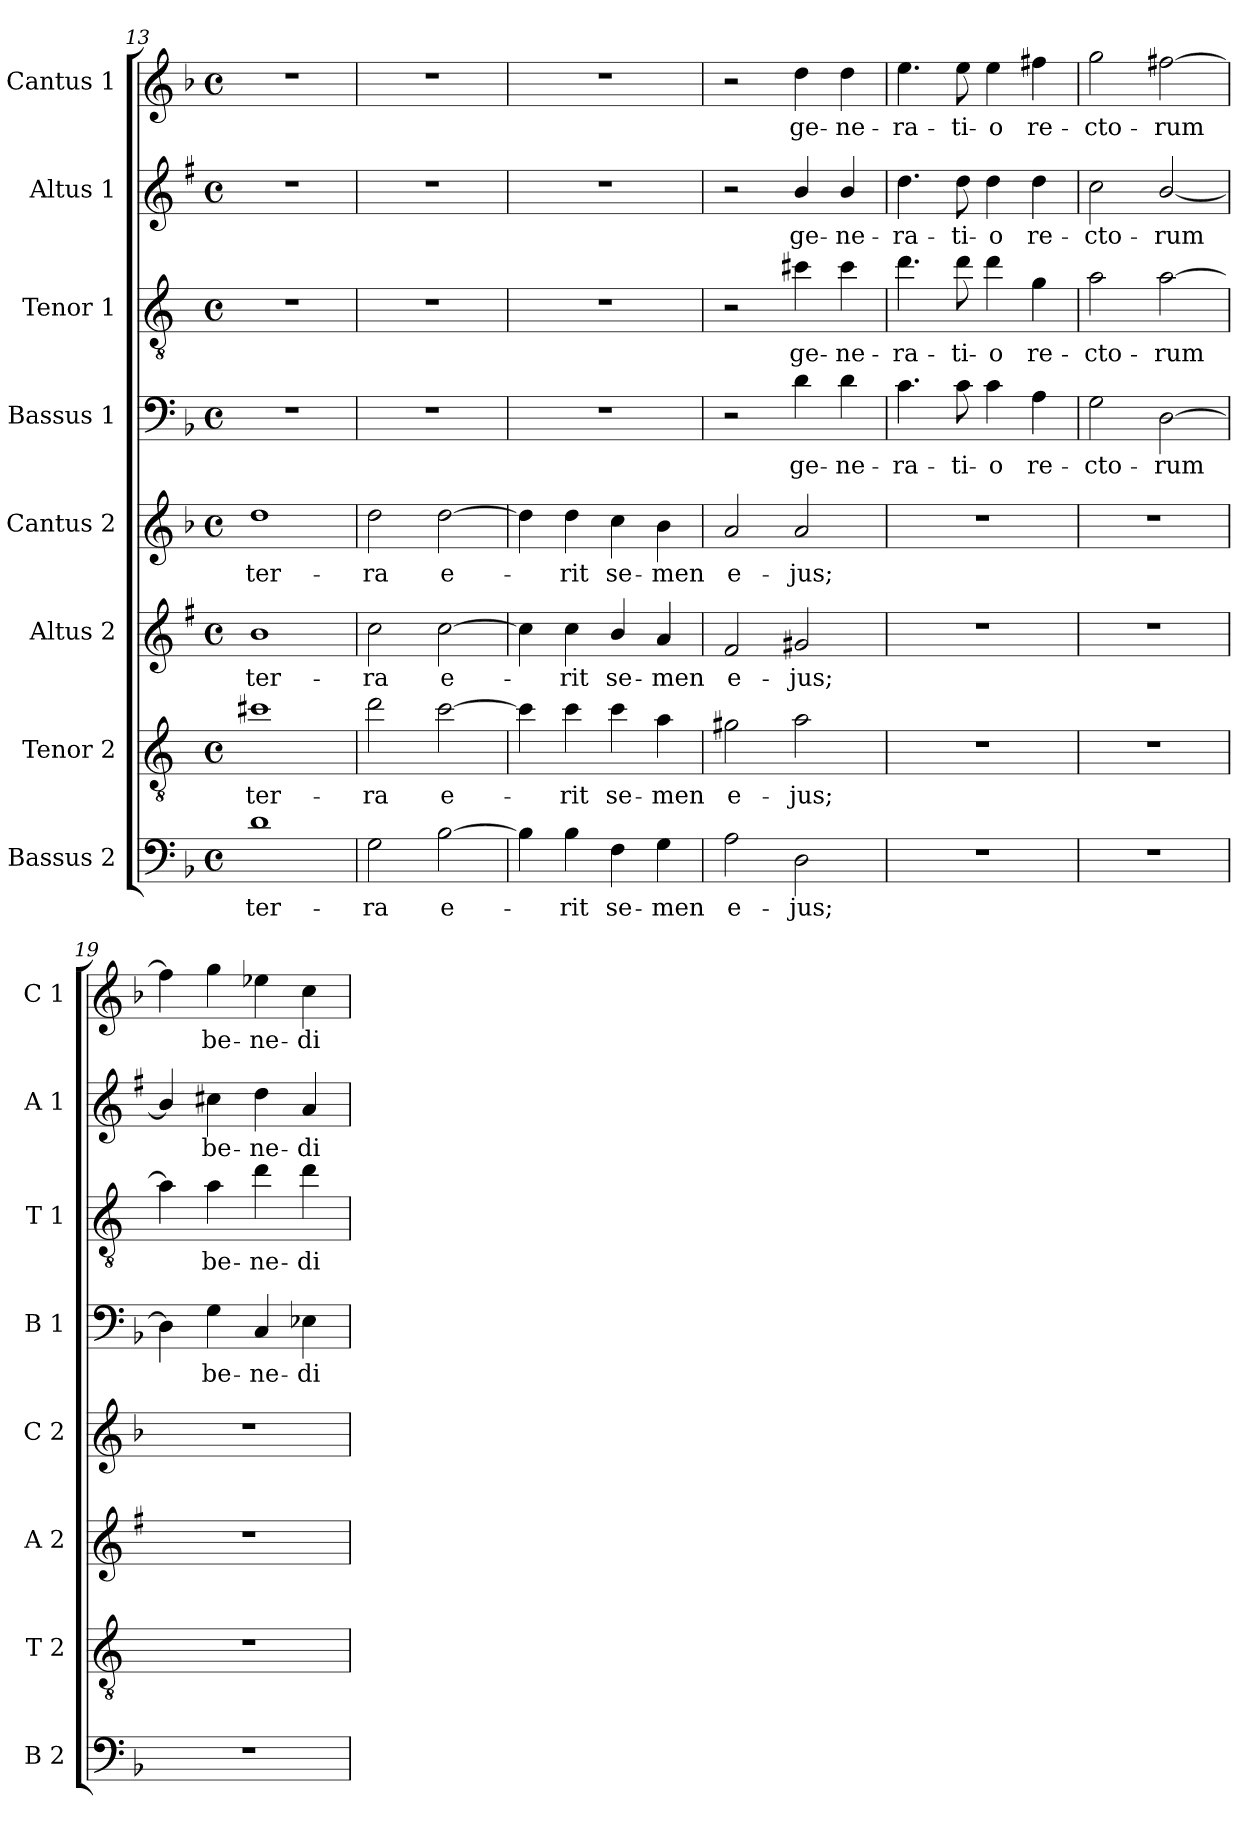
**kern	**text	**kern	**text	**kern	**text	**kern	**text	**kern	**text	**kern	**text	**kern	**text	**kern	**text
*part8	*part8	*part7	*part7	*part6	*part6	*part5	*part5	*part4	*part4	*part3	*part3	*part2	*part2	*part1	*part1
*staff8	*staff8	*staff7	*staff7	*staff6	*staff6	*staff5	*staff5	*staff4	*staff4	*staff3	*staff3	*staff2	*staff2	*staff1	*staff1
*I"Bassus 2	*	*I"Tenor 2	*	*I"Altus 2	*	*I"Cantus 2	*	*I"Bassus 1	*	*I"Tenor 1	*	*I"Altus 1	*	*I"Cantus 1	*
*I'B 2	*	*I'T 2	*	*I'A 2	*	*I'C 2	*	*I'B 1	*	*I'T 1	*	*I'A 1	*	*I'C 1	*
*clefF4	*	*clefGv2	*	*clefG2	*	*clefG2	*	*clefF4	*	*clefGv2	*	*clefG2	*	*clefG2	*
*	*	*ITrd4c7	*	*ITrd1c2	*	*	*	*	*	*ITrd4c7	*	*ITrd1c2	*	*	*
*k[b-]	*	*k[b-]	*	*k[b-]	*	*k[b-]	*	*k[b-]	*	*k[b-]	*	*k[b-]	*	*k[b-]	*
*F:	*	*F:	*	*F:	*	*F:	*	*F:	*	*F:	*	*F:	*	*F:	*
*M4/4	*	*M4/4	*	*M4/4	*	*M4/4	*	*M4/4	*	*M4/4	*	*M4/4	*	*M4/4	*
*met(c)	*	*met(c)	*	*met(c)	*	*met(c)	*	*met(c)	*	*met(c)	*	*met(c)	*	*met(c)	*
=13	=13	=13	=13	=13	=13	=13	=13	=13	=13	=13	=13	=13	=13	=13	=13
!	!LO:LY:b	!	!LO:LY:b	!	!LO:LY:b	!	!LO:LY:b	!	!	!	!	!	!	!	!
1d	ter-	1f#X	ter-	1a	ter-	1dd	ter-	1r	.	1r	.	1r	.	1r	.
=14	=14	=14	=14	=14	=14	=14	=14	=14	=14	=14	=14	=14	=14	=14	=14
!	!LO:LY:b	!	!LO:LY:b	!	!LO:LY:b	!	!LO:LY:b	!	!	!	!	!	!	!	!
2G\	-ra	2g\	-ra	2b-\	-ra	2dd\	-ra	1r	.	1r	.	1r	.	1r	.
!	!LO:LY:b	!	!LO:LY:b	!	!LO:LY:b	!	!LO:LY:b	!	!	!	!	!	!	!	!
[2B-\	e-	[2f\	e-	[2b-\	e-	[2dd\	e-	.	.	.	.	.	.	.	.
!!LO:PB:g=z
=15	=15	=15	=15	=15	=15	=15	=15	=15	=15	=15	=15	=15	=15	=15	=15
4B-\]	.	4f\]	.	4b-\]	.	4dd\]	.	1r	.	1r	.	1r	.	1r	.
!	!LO:LY:b	!	!LO:LY:b	!	!LO:LY:b	!	!LO:LY:b	!	!	!	!	!	!	!	!
4B-\	-rit	4f\	-rit	4b-\	-rit	4dd\	-rit	.	.	.	.	.	.	.	.
!	!LO:LY:b	!	!LO:LY:b	!	!LO:LY:b	!	!LO:LY:b	!	!	!	!	!	!	!	!
4F\	se-	4f\	se-	4a/	se-	4cc\	se-	.	.	.	.	.	.	.	.
!	!LO:LY:b	!	!LO:LY:b	!	!LO:LY:b	!	!LO:LY:b	!	!	!	!	!	!	!	!
4G\	-men	4d\	-men	4g/	-men	4b-\	-men	.	.	.	.	.	.	.	.
=16	=16	=16	=16	=16	=16	=16	=16	=16	=16	=16	=16	=16	=16	=16	=16
!	!LO:LY:b	!	!LO:LY:b	!	!LO:LY:b	!	!LO:LY:b	!	!	!	!	!	!	!	!
2A\	e-	2c#X\	e-	2e/	e-	2a/	e-	2r	.	2r	.	2r	.	2r	.
!	!LO:LY:b	!	!LO:LY:b	!	!LO:LY:b	!	!LO:LY:b	!	!LO:LY:b	!	!LO:LY:b	!	!LO:LY:b	!	!LO:LY:b
2D\	-jus;	2d\	-jus;	2f#X/	-jus;	2a/	-jus;	4d\	ge-	4f#X\	ge-	4a/	ge-	4dd\	ge-
!	!	!	!	!	!	!	!	!	!LO:LY:b	!	!LO:LY:b	!	!LO:LY:b	!	!LO:LY:b
.	.	.	.	.	.	.	.	4d\	-ne-	4f#\	-ne-	4a/	-ne-	4dd\	-ne-
=17	=17	=17	=17	=17	=17	=17	=17	=17	=17	=17	=17	=17	=17	=17	=17
!	!	!	!	!	!	!	!	!	!LO:LY:b	!	!LO:LY:b	!	!LO:LY:b	!	!LO:LY:b
1r	.	1r	.	1r	.	1r	.	4.c\	-ra-	4.g\	-ra-	4.cc\	-ra-	4.ee\	-ra-
!	!	!	!	!	!	!	!	!	!LO:LY:b	!	!LO:LY:b	!	!LO:LY:b	!	!LO:LY:b
.	.	.	.	.	.	.	.	8c\	-ti-	8g\	-ti-	8cc\	-ti-	8ee\	-ti-
!	!	!	!	!	!	!	!	!	!LO:LY:b	!	!LO:LY:b	!	!LO:LY:b	!	!LO:LY:b
.	.	.	.	.	.	.	.	4c\	-o	4g\	-o	4cc\	-o	4ee\	-o
!	!	!	!	!	!	!	!	!	!LO:LY:b	!	!LO:LY:b	!	!LO:LY:b	!	!LO:LY:b
.	.	.	.	.	.	.	.	4A\	re-	4c\	re-	4cc\	re-	4ff#X\	re-
=18	=18	=18	=18	=18	=18	=18	=18	=18	=18	=18	=18	=18	=18	=18	=18
!	!	!	!	!	!	!	!	!	!LO:LY:b	!	!LO:LY:b	!	!LO:LY:b	!	!LO:LY:b
1r	.	1r	.	1r	.	1r	.	2G\	-cto-	2d\	-cto-	2b-\	-cto-	2gg\	-cto-
!	!	!	!	!	!	!	!	!	!LO:LY:b	!	!LO:LY:b	!	!LO:LY:b	!	!LO:LY:b
.	.	.	.	.	.	.	.	[2D\	-rum	[2d\	-rum	[2a/	-rum	[2ff#X\	-rum
=19	=19	=19	=19	=19	=19	=19	=19	=19	=19	=19	=19	=19	=19	=19	=19
1r	.	1r	.	1r	.	1r	.	4D\]	.	4d\]	.	4a/]	.	4ff#\]	.
!	!	!	!	!	!	!	!	!	!LO:LY:b	!	!LO:LY:b	!	!LO:LY:b	!	!LO:LY:b
.	.	.	.	.	.	.	.	4G\	be-	4d\	be-	4bn\	be-	4gg\	be-
!	!	!	!	!	!	!	!	!	!LO:LY:b	!	!LO:LY:b	!	!LO:LY:b	!	!LO:LY:b
.	.	.	.	.	.	.	.	4C/	-ne-	4g\	-ne-	4cc\	-ne-	4ee-X\	-ne-
!	!	!	!	!	!	!	!	!	!LO:LY:b	!	!LO:LY:b	!	!LO:LY:b	!	!LO:LY:b
.	.	.	.	.	.	.	.	4E-X\	-di-	4g\	-di-	4g/	-di-	4cc\	-di-
=	=	=	=	=	=	=	=	=	=	=	=	=	=	=	=
*-	*-	*-	*-	*-	*-	*-	*-	*-	*-	*-	*-	*-	*-	*-	*-
